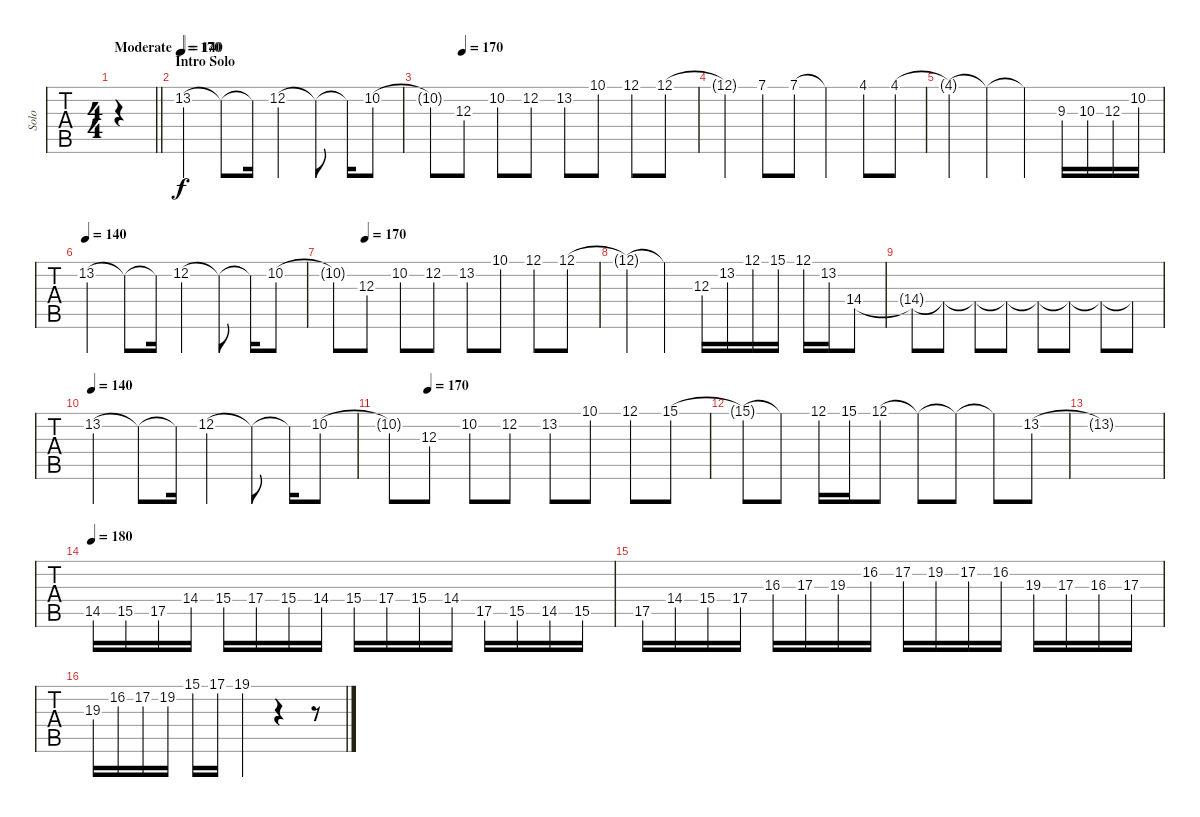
\track ("Solo" "Solo") {instrument distortionguitar}
\staff {tabs}
\tuning (E4 B3 G3 D3 A2 E2) {hide}
\ts (4 4)
\tempo (170 "Moderate")
\clef g2
\barLineRight lightlight
\ks c
|
\section ("" "Intro Solo")
\tempo 140
13.2.4 13.2{t}.8 13.2{t}.16 12.2.4 12.2{t}.8 12.2{t}.16 10.2.8 |
\tempo (170 0.125)
10.2{t}.8 12.3.8 10.2.8 12.2.8 13.2.8 10.1.8 12.1.8 12.1.8 |
12.1{t}.4 7.1.8 7.1.8 7.1{t}.4 4.1.8 4.1.8 |
4.1{t}.4 4.1{t}.4 4.1{t}.4 9.3.16 10.3.16 12.3.16 10.2.16 |
\tempo 140
13.2.4 13.2{t}.8 13.2{t}.16 12.2.4 12.2{t}.8 12.2{t}.16 10.2.8 |
\tempo (170 0.125)
10.2{t}.8 12.3.8 10.2.8 12.2.8 13.2.8 10.1.8 12.1.8 12.1.8 |
12.1{t}.4 12.1{t}.4 12.3.16 13.2.16 12.1.16 15.1.16 12.1.16 13.2.16 14.4.8 |
14.4{t}.8 14.4{t}.8 14.4{t}.8 14.4{t}.8 14.4{t}.8 14.4{t}.8 14.4{t}.8 14.4{t}.8 |
\tempo 140
13.2.4 13.2{t}.8 13.2{t}.16 12.2.4 12.2{t}.8 12.2{t}.16 10.2.8 |
\tempo (170 0.125)
10.2{t}.8 12.3.8 10.2.8 12.2.8 13.2.8 10.1.8 12.1.8 15.1.8 |
15.1{t}.8 15.1{t}.8 12.1.16 15.1.16 12.1.8 12.1{t}.8 12.1{t}.8 12.1{t}.8 13.2.8 |
13.2{t}.1 |
\tempo 180
14.5.16 15.5.16 17.5.16 14.4.16 15.4.16 17.4.16 15.4.16 14.4.16 15.4.16 17.4.16 15.4.16 14.4.16 17.5.16 15.5.16 14.5.16 15.5.16 |
17.5.16 14.4.16 15.4.16 17.4.16 16.3.16 17.3.16 19.3.16 16.2.16 17.2.16 19.2.16 17.2.16 16.2.16 19.3.16 17.3.16 16.3.16 17.3.16 |
19.3.16 16.2.16 17.2.16 19.2.16 15.1.16 17.1.16 19.1.4 r.4 r.8
